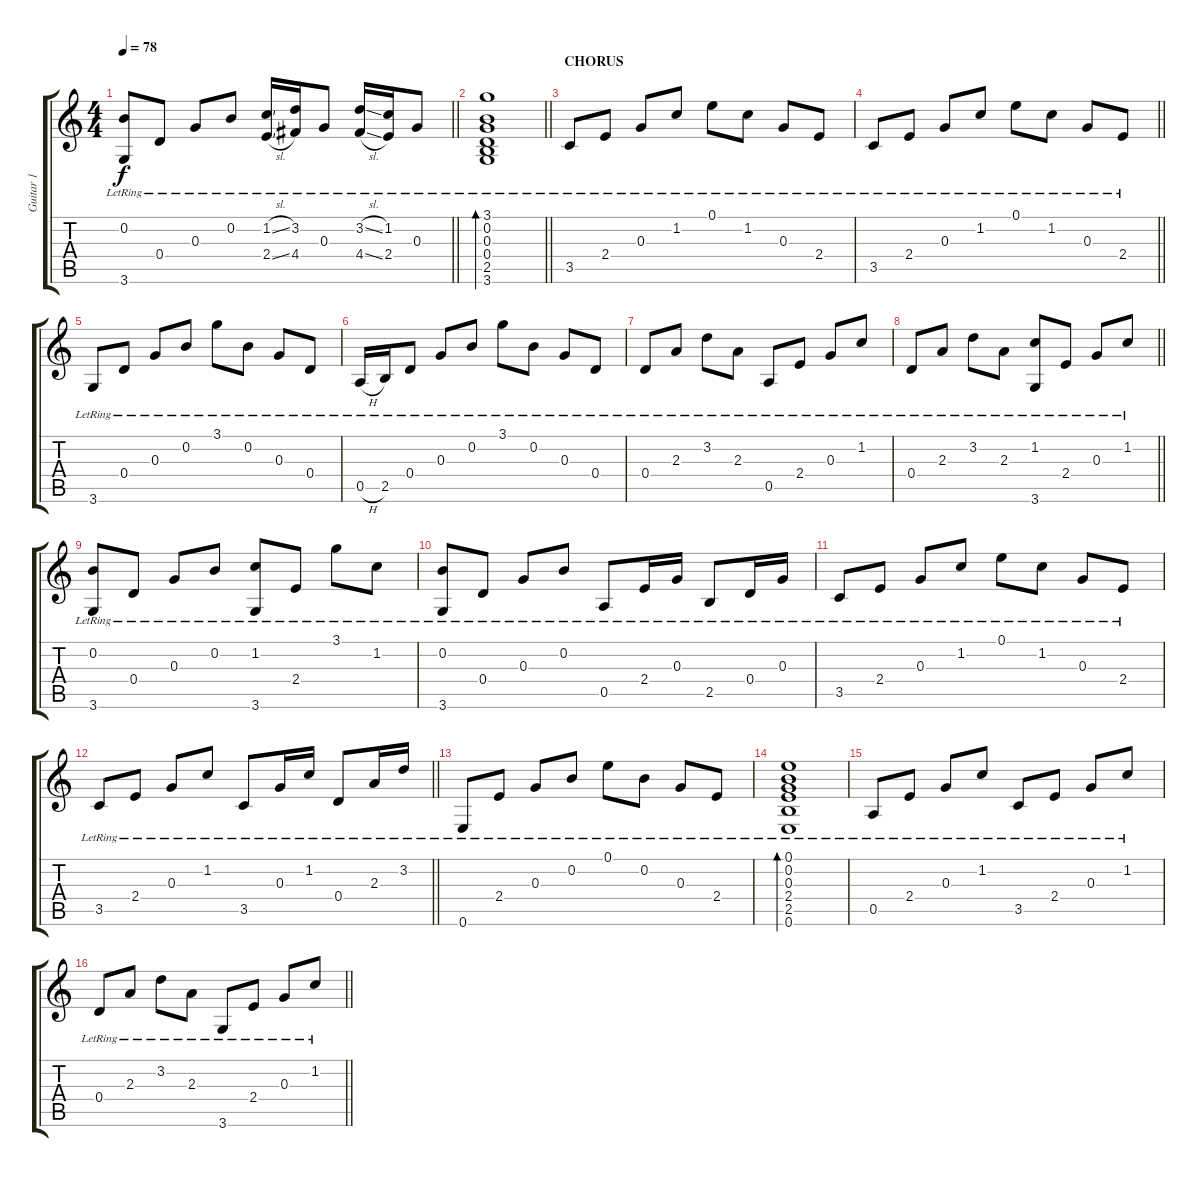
\track ("Guitar 1" "Guitar 1") {instrument acousticguitarsteel}
\staff {score tabs}
\tuning (E4 B3 G3 D3 A2 E2) {hide}
\ts (4 4)
\tempo 78
\clef g2
\barLineRight lightlight
\ks c
(0.2{lr} 3.6{lr}).8{dy f} 0.4{lr}.8 0.3{lr}.8 0.2{lr}.8 (1.2{sl lr} 2.4{sl}).16 (3.2{lr} 4.4).16 0.3{lr}.8 (3.2{sl lr} 4.4{sl}).16 (1.2{lr} 2.4{lr}).16 0.3{lr}.8 |
\barLineRight lightlight
(3.1{lr} 0.2{lr} 0.3{lr} 0.4{lr} 2.5{lr} 3.6{lr}).1{bd 120} |
\section ("" "CHORUS")
3.5{lr}.8 2.4{lr}.8 0.3{lr}.8 1.2{lr}.8 0.1{lr}.8 1.2{lr}.8 0.3{lr}.8 2.4{lr}.8 |
\barLineRight lightlight
3.5{lr}.8 2.4{lr}.8 0.3{lr}.8 1.2{lr}.8 0.1{lr}.8 1.2{lr}.8 0.3{lr}.8 2.4{lr}.8 |
3.6{lr}.8 0.4{lr}.8 0.3{lr}.8 0.2{lr}.8 3.1{lr}.8 0.2{lr}.8 0.3{lr}.8 0.4{lr}.8 |
0.5{h lr}.16 2.5{lr}.16 0.4{lr}.8 0.3{lr}.8 0.2{lr}.8 3.1{lr}.8 0.2{lr}.8 0.3{lr}.8 0.4{lr}.8 |
0.4{lr}.8 2.3{lr}.8 3.2{lr}.8 2.3{lr}.8 0.5{lr}.8 2.4{lr}.8 0.3{lr}.8 1.2{lr}.8 |
\barLineRight lightlight
0.4{lr}.8 2.3{lr}.8 3.2{lr}.8 2.3{lr}.8 (1.2{lr} 3.6).8 2.4{lr}.8 0.3{lr}.8 1.2{lr}.8 |
(0.2{lr} 3.6{lr}).8 0.4{lr}.8 0.3{lr}.8 0.2{lr}.8 (1.2{lr} 3.6{lr}).8 2.4{lr}.8 3.1{lr}.8 1.2{lr}.8 |
(0.2{lr} 3.6{lr}).8 0.4{lr}.8 0.3{lr}.8 0.2{lr}.8 0.5{lr}.8 2.4{lr}.16 0.3{lr}.16 2.5{lr}.8 0.4{lr}.16 0.3{lr}.16 |
3.5{lr}.8 2.4{lr}.8 0.3{lr}.8 1.2{lr}.8 0.1{lr}.8 1.2{lr}.8 0.3{lr}.8 2.4{lr}.8 |
\barLineRight lightlight
3.5{lr}.8 2.4{lr}.8 0.3{lr}.8 1.2{lr}.8 3.5{lr}.8 0.3{lr}.16 1.2{lr}.16 0.4{lr}.8 2.3{lr}.16 3.2{lr}.16 |
0.6{lr}.8 2.4{lr}.8 0.3{lr}.8 0.2{lr}.8 0.1{lr}.8 0.2{lr}.8 0.3{lr}.8 2.4{lr}.8 |
(0.1{lr} 0.2{lr} 0.3{lr} 2.4{lr} 2.5{lr} 0.6{lr}).1{bd 120} |
0.5{lr}.8 2.4{lr}.8 0.3{lr}.8 1.2{lr}.8 3.5{lr}.8 2.4{lr}.8 0.3{lr}.8 1.2{lr}.8 |
\barLineRight lightlight
0.4{lr}.8 2.3{lr}.8 3.2{lr}.8 2.3{lr}.8 3.6{lr}.8 2.4{lr}.8 0.3{lr}.8 1.2{lr}.8
